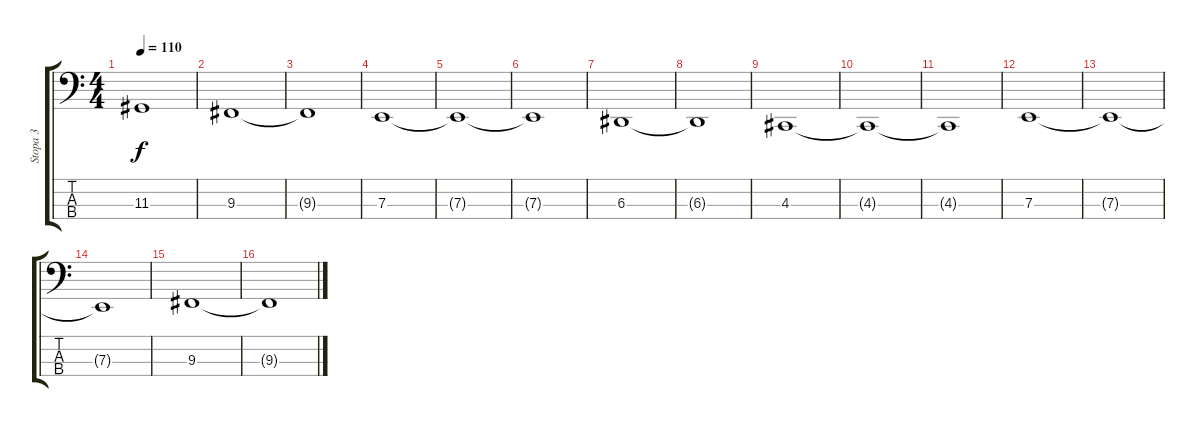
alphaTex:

\track ("Stopa 3" "Stopa 3") {instrument synthstrings1}
\staff {score tabs}
\tuning (G2 D2 A1 E1) {hide}
\ts (4 4)
\section ("" "")
\tempo 110
\clef f4
\ks c
11.3.1{dy f} |
9.3.1 |
9.3{t}.1 |
7.3.1 |
7.3{t}.1 |
7.3{t}.1 |
6.3.1 |
6.3{t}.1 |
4.3.1 |
4.3{t}.1 |
4.3{t}.1 |
7.3.1 |
7.3{t}.1 |
7.3{t}.1 |
9.3.1 |
9.3{t}.1
